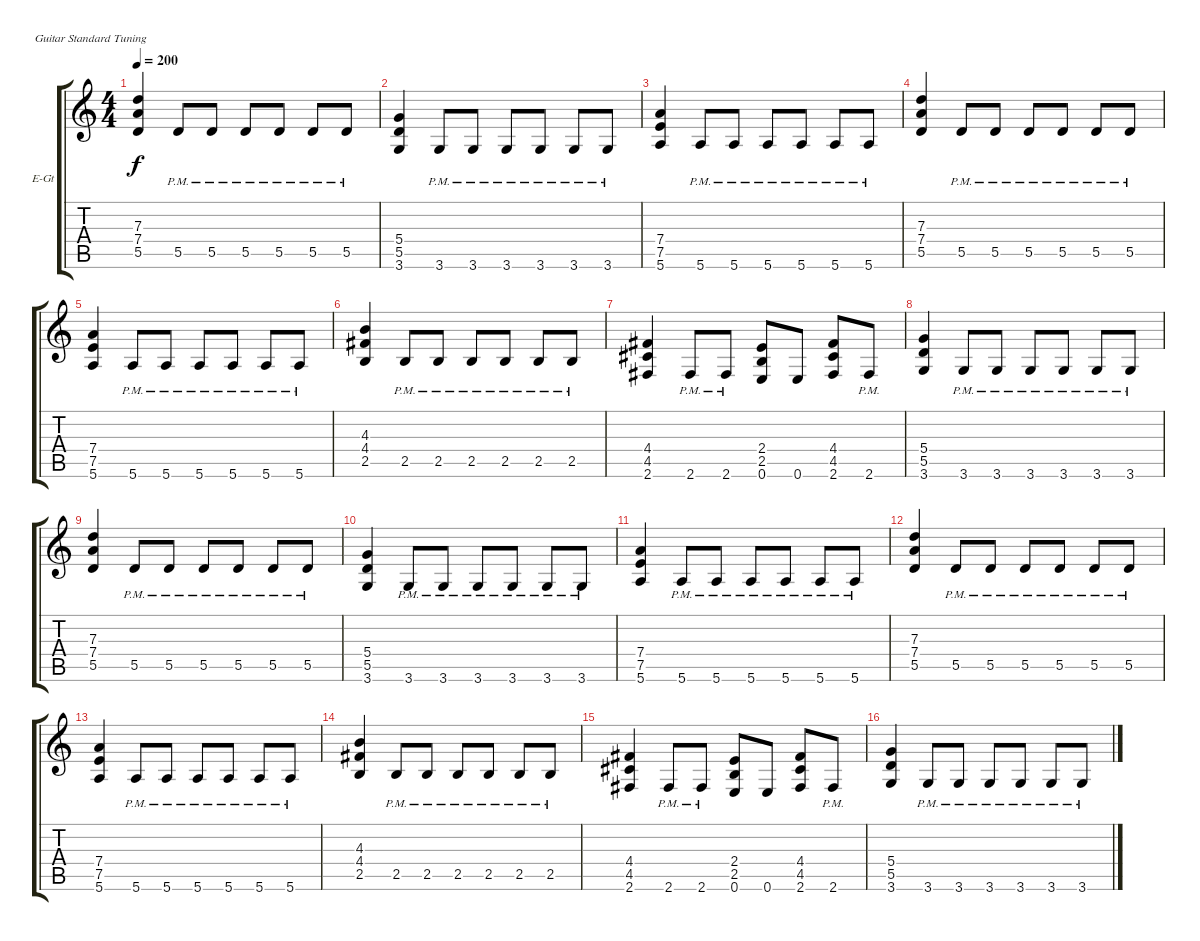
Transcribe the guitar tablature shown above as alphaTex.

\bracketExtendMode groupsimilarinstruments
\firstSystemTrackNameOrientation horizontal
\otherSystemsTrackNameOrientation horizontal
\track ("Rhythme" "E-Gt") {instrument distortionguitar}
\staff {score tabs}
\tuning (E4 B3 G3 D3 A2 E2)
\ts (4 4)
\tempo 200
\clef g2
\ks c
(7.3 7.4 5.5).4{dy f} 5.5{pm}.8 5.5{pm}.8 5.5{pm}.8 5.5{pm}.8 5.5{pm}.8 5.5{pm}.8 |
(5.4 5.5 3.6).4 3.6{pm}.8 3.6{pm}.8 3.6{pm}.8 3.6{pm}.8 3.6{pm}.8 3.6{pm}.8 |
(7.4 7.5 5.6).4 5.6{pm}.8 5.6{pm}.8 5.6{pm}.8 5.6{pm}.8 5.6{pm}.8 5.6{pm}.8 |
(7.3 7.4 5.5).4 5.5{pm}.8 5.5{pm}.8 5.5{pm}.8 5.5{pm}.8 5.5{pm}.8 5.5{pm}.8 |
(7.4 7.5 5.6).4 5.6{pm}.8 5.6{pm}.8 5.6{pm}.8 5.6{pm}.8 5.6{pm}.8 5.6{pm}.8 |
(4.3 4.4 2.5).4 2.5{pm}.8 2.5{pm}.8 2.5{pm}.8 2.5{pm}.8 2.5{pm}.8 2.5{pm}.8 |
(4.4 4.5 2.6).4 2.6{pm}.8 2.6{pm}.8 (2.4 2.5 0.6).8 0.6.8 (4.4 4.5 2.6).8 2.6{pm}.8 |
(5.4 5.5 3.6).4 3.6{pm}.8 3.6{pm}.8 3.6{pm}.8 3.6{pm}.8 3.6{pm}.8 3.6{pm}.8 |
(7.3 7.4 5.5).4 5.5{pm}.8 5.5{pm}.8 5.5{pm}.8 5.5{pm}.8 5.5{pm}.8 5.5{pm}.8 |
(5.4 5.5 3.6).4 3.6{pm}.8 3.6{pm}.8 3.6{pm}.8 3.6{pm}.8 3.6{pm}.8 3.6{pm}.8 |
(7.4 7.5 5.6).4 5.6{pm}.8 5.6{pm}.8 5.6{pm}.8 5.6{pm}.8 5.6{pm}.8 5.6{pm}.8 |
(7.3 7.4 5.5).4 5.5{pm}.8 5.5{pm}.8 5.5{pm}.8 5.5{pm}.8 5.5{pm}.8 5.5{pm}.8 |
(7.4 7.5 5.6).4 5.6{pm}.8 5.6{pm}.8 5.6{pm}.8 5.6{pm}.8 5.6{pm}.8 5.6{pm}.8 |
(4.3 4.4 2.5).4 2.5{pm}.8 2.5{pm}.8 2.5{pm}.8 2.5{pm}.8 2.5{pm}.8 2.5{pm}.8 |
(4.4 4.5 2.6).4 2.6{pm}.8 2.6{pm}.8 (2.4 2.5 0.6).8 0.6.8 (4.4 4.5 2.6).8 2.6{pm}.8 |
(5.4 5.5 3.6).4 3.6{pm}.8 3.6{pm}.8 3.6{pm}.8 3.6{pm}.8 3.6{pm}.8 3.6{pm}.8
